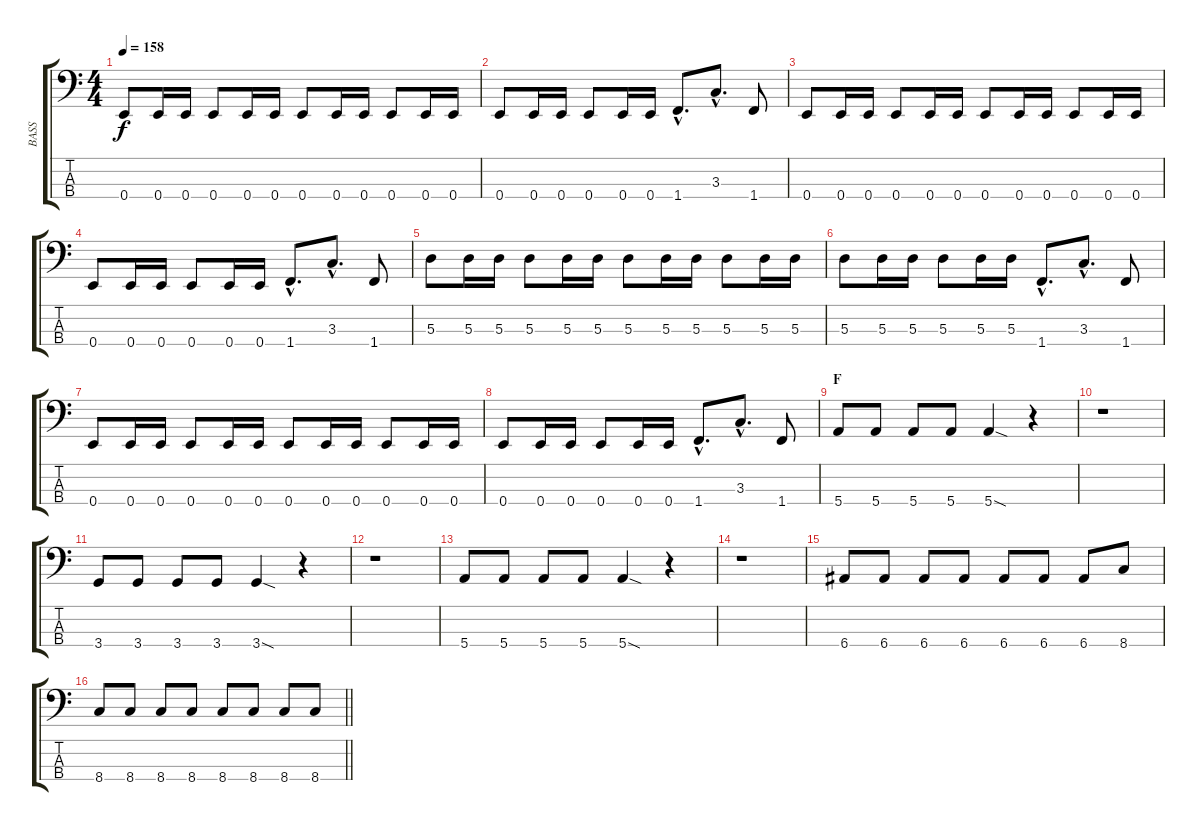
\track ("BASS" "BASS") {instrument electricbasspick}
\staff {score tabs}
\tuning (G2 D2 A1 E1) {hide}
\ts (4 4)
\tempo 158
\clef f4
\ks c
0.4.8{dy f} 0.4.16 0.4.16 0.4.8 0.4.16 0.4.16 0.4.8 0.4.16 0.4.16 0.4.8 0.4.16 0.4.16 |
0.4.8 0.4.16 0.4.16 0.4.8 0.4.16 0.4.16 1.4{hac}.8{d} 3.3{hac}.8{d} 1.4.8 |
0.4.8 0.4.16 0.4.16 0.4.8 0.4.16 0.4.16 0.4.8 0.4.16 0.4.16 0.4.8 0.4.16 0.4.16 |
0.4.8 0.4.16 0.4.16 0.4.8 0.4.16 0.4.16 1.4{hac}.8{d} 3.3{hac}.8{d} 1.4.8 |
5.3.8 5.3.16 5.3.16 5.3.8 5.3.16 5.3.16 5.3.8 5.3.16 5.3.16 5.3.8 5.3.16 5.3.16 |
5.3.8 5.3.16 5.3.16 5.3.8 5.3.16 5.3.16 1.4{hac}.8{d} 3.3{hac}.8{d} 1.4.8 |
0.4.8 0.4.16 0.4.16 0.4.8 0.4.16 0.4.16 0.4.8 0.4.16 0.4.16 0.4.8 0.4.16 0.4.16 |
0.4.8 0.4.16 0.4.16 0.4.8 0.4.16 0.4.16 1.4{hac}.8{d} 3.3{hac}.8{d} 1.4.8 |
\section ("" "F")
5.4.8 5.4.8 5.4.8 5.4.8 5.4{sod}.4 r.4 |
r.1 |
3.4.8 3.4.8 3.4.8 3.4.8 3.4{sod}.4 r.4 |
r.1 |
5.4.8 5.4.8 5.4.8 5.4.8 5.4{sod}.4 r.4 |
r.1 |
6.4.8 6.4.8 6.4.8 6.4.8 6.4.8 6.4.8 6.4.8 8.4.8 |
\barLineRight lightlight
8.4.8 8.4.8 8.4.8 8.4.8 8.4.8 8.4.8 8.4.8 8.4.8
